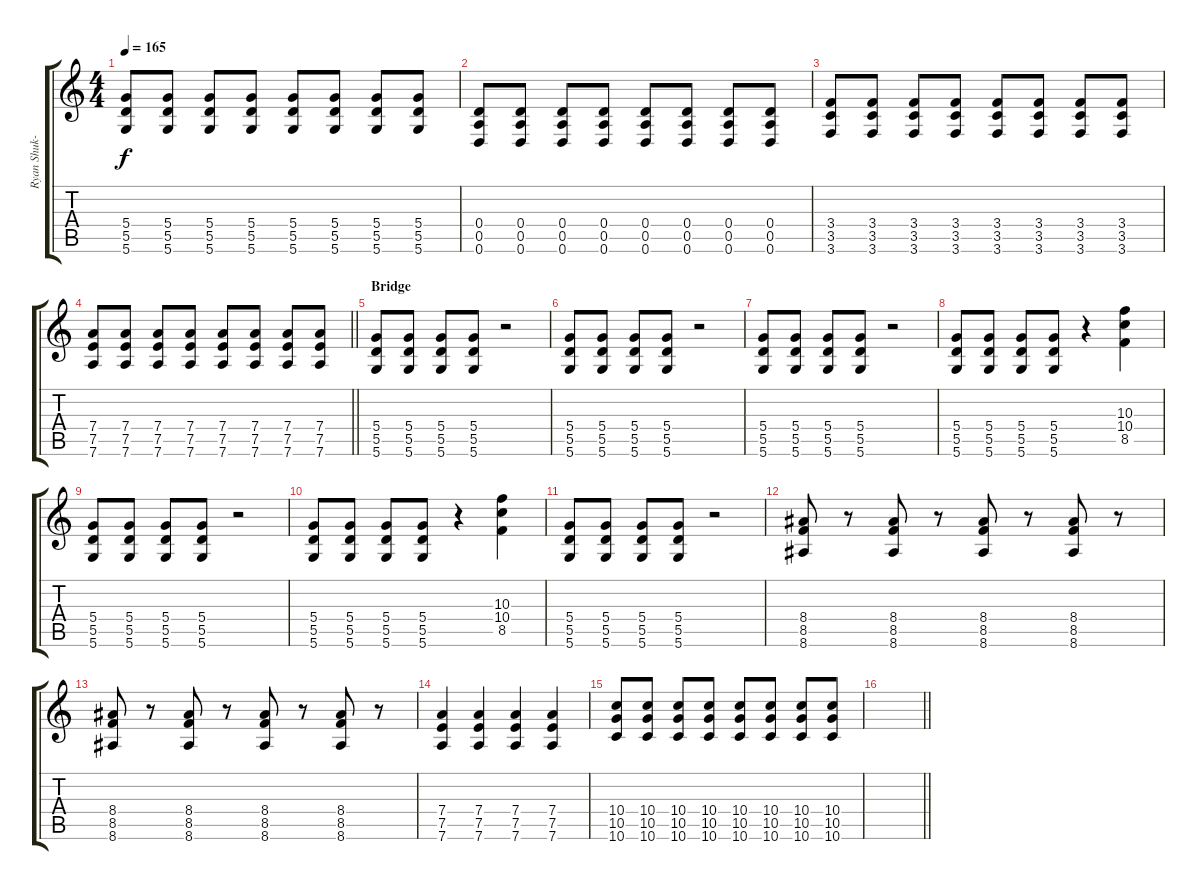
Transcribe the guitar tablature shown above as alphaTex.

\track ("Ryan Shuk-Rhythm Guitar" "Ryan Shuk-") {instrument distortionguitar}
\staff {score tabs}
\tuning (E4 B3 G3 D3 A2 D2) {hide}
\ts (4 4)
\tempo 165
\clef g2
\ks c
(5.4 5.5 5.6).8{dy f} (5.4 5.5 5.6).8 (5.4 5.5 5.6).8 (5.4 5.5 5.6).8 (5.4 5.5 5.6).8 (5.4 5.5 5.6).8 (5.4 5.5 5.6).8 (5.4 5.5 5.6).8 |
(0.4 0.5 0.6).8 (0.4 0.5 0.6).8 (0.4 0.5 0.6).8 (0.4 0.5 0.6).8 (0.4 0.5 0.6).8 (0.4 0.5 0.6).8 (0.4 0.5 0.6).8 (0.4 0.5 0.6).8 |
(3.4 3.5 3.6).8 (3.4 3.5 3.6).8 (3.4 3.5 3.6).8 (3.4 3.5 3.6).8 (3.4 3.5 3.6).8 (3.4 3.5 3.6).8 (3.4 3.5 3.6).8 (3.4 3.5 3.6).8 |
\barLineRight lightlight
(7.4 7.5 7.6).8 (7.4 7.5 7.6).8 (7.4 7.5 7.6).8 (7.4 7.5 7.6).8 (7.4 7.5 7.6).8 (7.4 7.5 7.6).8 (7.4 7.5 7.6).8 (7.4 7.5 7.6).8 |
\section ("" "Bridge")
(5.4 5.5 5.6).8 (5.4 5.5 5.6).8 (5.4 5.5 5.6).8 (5.4 5.5 5.6).8 r.2 |
(5.4 5.5 5.6).8 (5.4 5.5 5.6).8 (5.4 5.5 5.6).8 (5.4 5.5 5.6).8 r.2 |
(5.4 5.5 5.6).8 (5.4 5.5 5.6).8 (5.4 5.5 5.6).8 (5.4 5.5 5.6).8 r.2 |
(5.4 5.5 5.6).8 (5.4 5.5 5.6).8 (5.4 5.5 5.6).8 (5.4 5.5 5.6).8 r.4 (10.3 10.4 8.5).4 |
(5.4 5.5 5.6).8 (5.4 5.5 5.6).8 (5.4 5.5 5.6).8 (5.4 5.5 5.6).8 r.2 |
(5.4 5.5 5.6).8 (5.4 5.5 5.6).8 (5.4 5.5 5.6).8 (5.4 5.5 5.6).8 r.4 (10.3 10.4 8.5).4 |
(5.4 5.5 5.6).8 (5.4 5.5 5.6).8 (5.4 5.5 5.6).8 (5.4 5.5 5.6).8 r.2 |
(8.4 8.5 8.6).8 r.8 (8.4 8.5 8.6).8 r.8 (8.4 8.5 8.6).8 r.8 (8.4 8.5 8.6).8 r.8 |
(8.4 8.5 8.6).8 r.8 (8.4 8.5 8.6).8 r.8 (8.4 8.5 8.6).8 r.8 (8.4 8.5 8.6).8 r.8 |
(7.4 7.5 7.6).4 (7.4 7.5 7.6).4 (7.4 7.5 7.6).4 (7.4 7.5 7.6).4 |
(10.4 10.5 10.6).8 (10.4 10.5 10.6).8 (10.4 10.5 10.6).8 (10.4 10.5 10.6).8 (10.4 10.5 10.6).8 (10.4 10.5 10.6).8 (10.4 10.5 10.6).8 (10.4 10.5 10.6).8 |
\barLineRight lightlight
